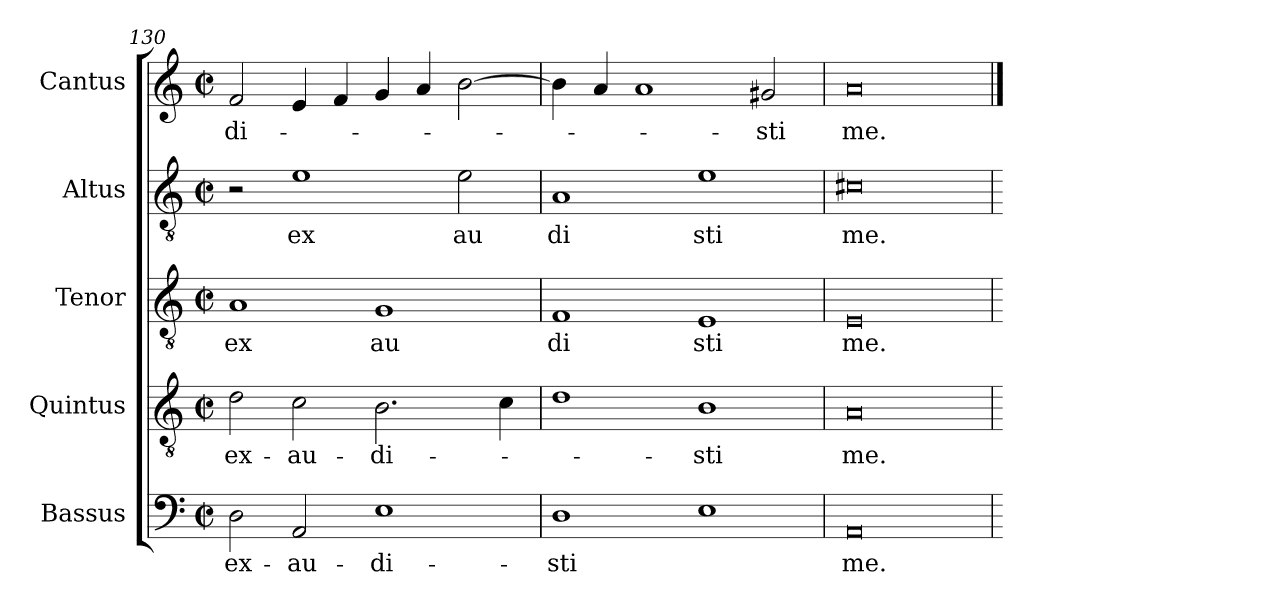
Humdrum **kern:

**kern	**text	**kern	**text	**kern	**text	**kern	**text	**kern	**text
*part5	*part5	*part4	*part4	*part3	*part3	*part2	*part2	*part1	*part1
*staff5	*staff5	*staff4	*staff4	*staff3	*staff3	*staff2	*staff2	*staff1	*staff1
*I"Bassus	*	*I"Quintus	*	*I"Tenor	*	*I"Altus	*	*I"Cantus	*
*clefF4	*	*clefGv2	*	*clefGv2	*	*clefGv2	*	*clefG2	*
*M2/2	*	*M2/2	*	*M2/2	*	*M2/2	*	*M2/2	*
*met(c|)	*	*met(c|)	*	*met(c|)	*	*met(c|)	*	*met(c|)	*
=130	=130	=130	=130	=130	=130	=130	=130	=130	=130
!	!LO:LY:b:cj	!	!LO:LY:b:cj	!	!LO:LY:b:cj	!	!	!	!LO:LY:b:cj
2D\	ex-	2d\	ex-	1A	ex	2r	.	2f/	-di-
!	!LO:LY:b:cj	!	!LO:LY:b:cj	!	!	!	!LO:LY:b:cj	!	!
2AA/	-au-	2c\	-au-	.	.	1e	ex	4e/	.
.	.	.	.	.	.	.	.	4f/	.
!	!LO:LY:b:cj	!	!LO:LY:b:cj	!	!LO:LY:b:cj	!	!	!	!
1E	-di-	2.B\	-di-	1G	au	.	.	4g/	.
.	.	.	.	.	.	.	.	4a/	.
!	!	!	!	!	!	!	!LO:LY:b:cj	!	!
.	.	.	.	.	.	2e\	au	[>2b\	.
.	.	4c\	.	.	.	.	.	.	.
=131	=131	=131	=131	=131	=131	=131	=131	=131	=131
!	!LO:LY:b:cj	!	!	!	!LO:LY:b:cj	!	!LO:LY:b:cj	!	!
1D	-sti	1d	.	1F	di	1A	di	4b\]	.
.	.	.	.	.	.	.	.	4a/	.
.	.	.	.	.	.	.	.	1a	.
!	!	!	!LO:LY:b:cj	!	!LO:LY:b:cj	!	!LO:LY:b:cj	!	!
1E	.	1B	-sti	1E	sti	1e	sti	.	.
!	!	!	!	!	!	!	!	!	!LO:LY:b:cj
.	.	.	.	.	.	.	.	2g#X/	-sti
=132	=132	=132	=132	=132	=132	=132	=132	=132	=132
!	!LO:LY:b:cj	!	!LO:LY:b:cj	!	!LO:LY:b:cj	!	!LO:LY:b:cj	!	!LO:LY:b:cj
0AA	me.	0A	me.	0E	me.	0c#X	me.	0a	me.
=	==	=	==	=	==	=	==	==	==
*-	*-	*-	*-	*-	*-	*-	*-	*-	*-
